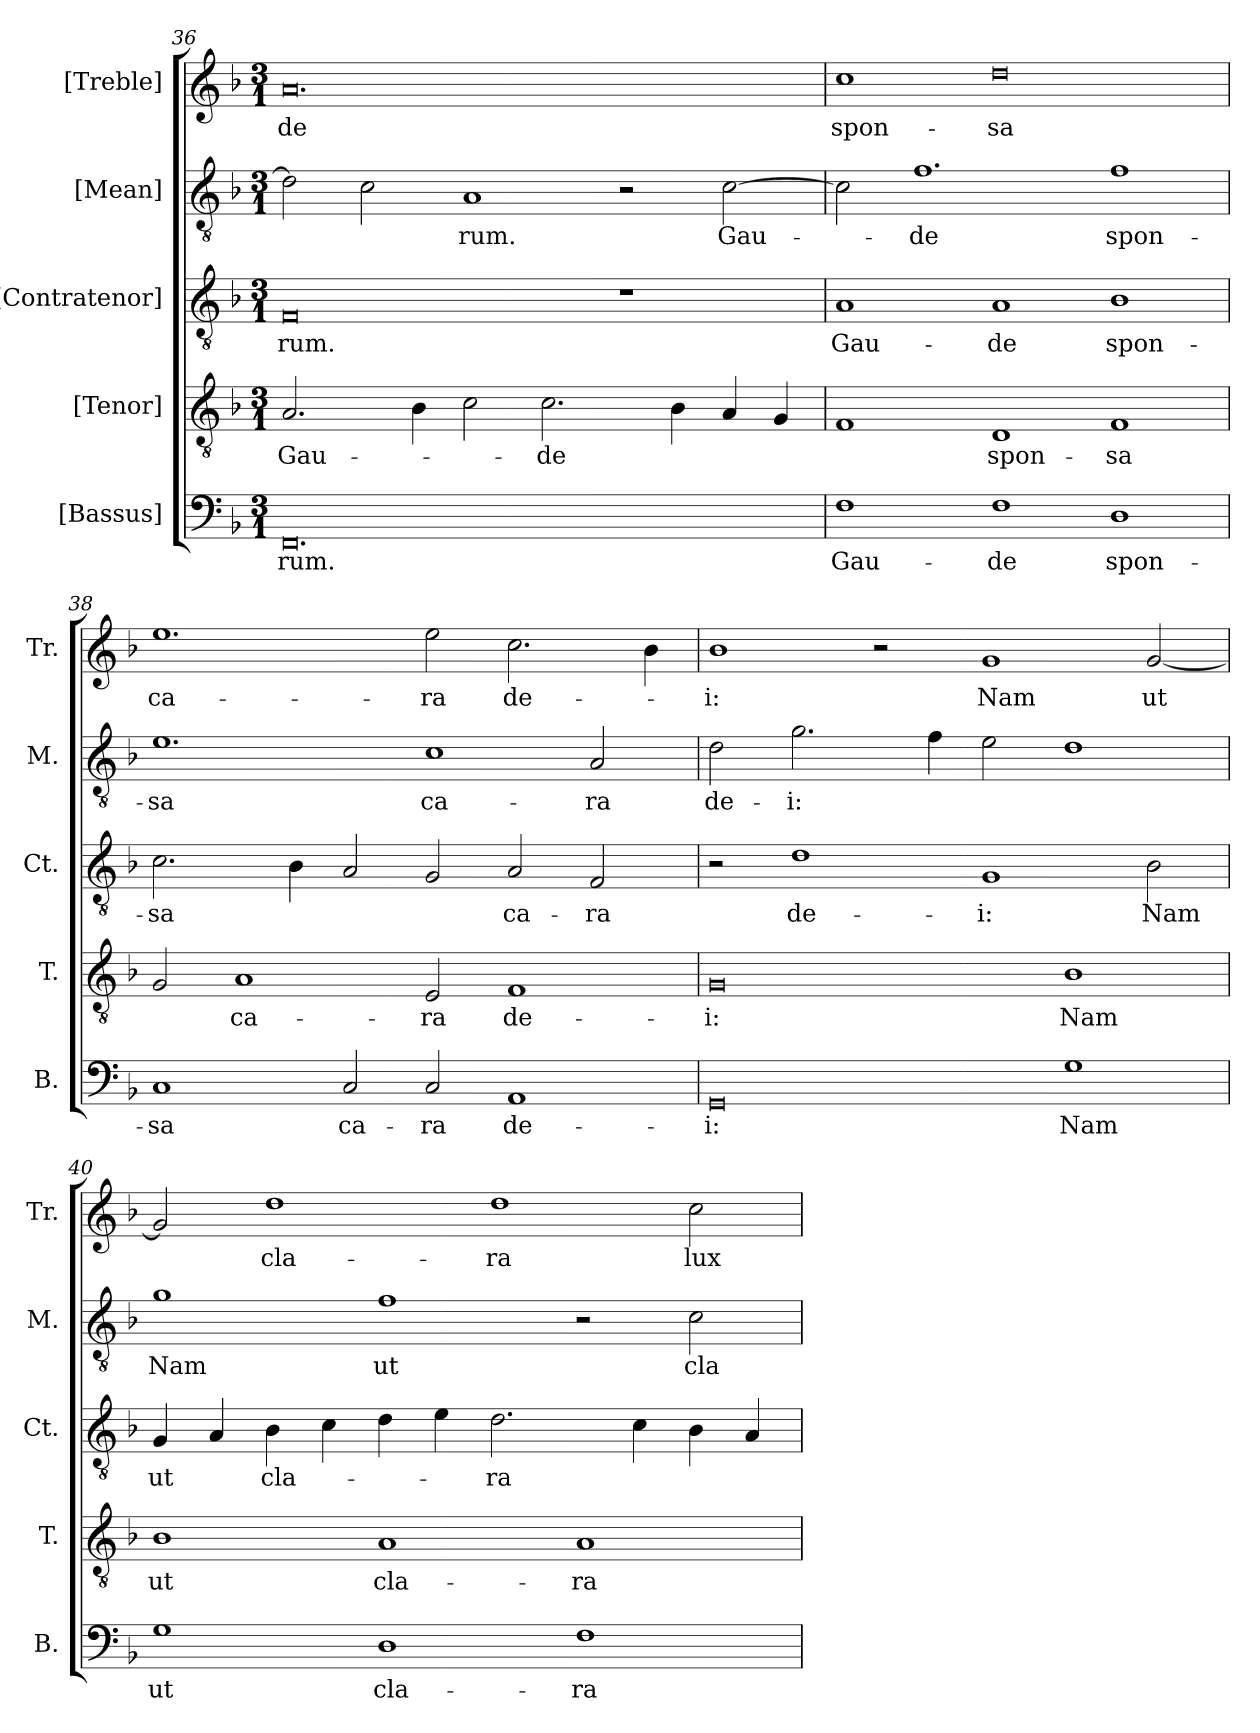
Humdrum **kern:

**kern	**text	**kern	**text	**kern	**text	**kern	**text	**kern	**text
*part5	*part5	*part4	*part4	*part3	*part3	*part2	*part2	*part1	*part1
*staff5	*staff5	*staff4	*staff4	*staff3	*staff3	*staff2	*staff2	*staff1	*staff1
*I"[Bassus]	*	*I"[Tenor]	*	*I"[Contratenor]	*	*I"[Mean]	*	*I"[Treble]	*
*I'B.	*	*I'T.	*	*I'Ct.	*	*I'M.	*	*I'Tr.	*
*clefF4	*	*clefGv2	*	*clefGv2	*	*clefGv2	*	*clefG2	*
*	*	*ITrd7c12	*	*ITrd7c12	*	*ITrd7c12	*	*	*
*k[b-]	*	*k[b-]	*	*k[b-]	*	*k[b-]	*	*k[b-]	*
*F:	*	*F:	*	*F:	*	*F:	*	*F:	*
*M3/1	*	*M3/1	*	*M3/1	*	*M3/1	*	*M3/1	*
=36	=36	=36	=36	=36	=36	=36	=36	=36	=36
!	!LO:LY:b:color=#000000	!	!	!	!	!	!	!	!
!	!	!	!LO:LY:b:color=#000000	!	!	!	!	!	!
!	!	!	!	!	!LO:LY:b:color=#000000	!	!	!	!
!	!	!	!	!	!	!	!	!	!LO:LY:b:color=#000000
0.FFi	-rum.	2.AAi/	Gau-	0FFi	-rum.	2Di\]	.	0.ai	-de
.	.	.	.	.	.	2Ci\	.	.	.
.	.	4BB-i\	.	.	.	.	.	.	.
!	!	!	!	!	!	!	!LO:LY:b:color=#000000	!	!
.	.	2Ci\	.	.	.	1AAi	-rum.	.	.
!	!	!	!LO:LY:b:color=#000000	!	!	!	!	!	!
.	.	2.Ci\	-de	.	.	.	.	.	.
.	.	.	.	1r	.	2r	.	.	.
.	.	4BB-i\	.	.	.	.	.	.	.
!	!	!	!	!	!	!	!LO:LY:b:color=#000000	!	!
.	.	4AAi/	.	.	.	[>2Ci\	Gau-	.	.
.	.	4GGi/	.	.	.	.	.	.	.
!!LO:LB:g=z
=37	=37	=37	=37	=37	=37	=37	=37	=37	=37
!	!LO:LY:b:color=#000000	!	!	!	!	!	!	!	!
!	!	!	!	!	!LO:LY:b:color=#000000	!	!	!	!
!	!	!	!	!	!	!	!	!	!LO:LY:b:color=#000000
1Fi	Gau-	1FFi	.	1AAi	Gau-	2Ci\]	.	1cci	spon-
!	!	!	!	!	!	!	!LO:LY:b:color=#000000	!	!
.	.	.	.	.	.	1.Fi	-de	.	.
!	!LO:LY:b:color=#000000	!	!	!	!	!	!	!	!
!	!	!	!LO:LY:b:color=#000000	!	!	!	!	!	!
!	!	!	!	!	!LO:LY:b:color=#000000	!	!	!	!
!	!	!	!	!	!	!	!	!	!LO:LY:b:color=#000000
1Fi	-de	1DDi	spon-	1AAi	-de	.	.	0ddi	-sa
!	!LO:LY:b:color=#000000	!	!	!	!	!	!	!	!
!	!	!	!LO:LY:b:color=#000000	!	!	!	!	!	!
!	!	!	!	!	!LO:LY:b:color=#000000	!	!	!	!
!	!	!	!	!	!	!	!LO:LY:b:color=#000000	!	!
1Di	spon-	1FFi	-sa	1BB-i	spon-	1Fi	spon-	.	.
=38	=38	=38	=38	=38	=38	=38	=38	=38	=38
!	!LO:LY:b:color=#000000	!	!	!	!	!	!	!	!
!	!	!	!	!	!LO:LY:b:color=#000000	!	!	!	!
!	!	!	!	!	!	!	!LO:LY:b:color=#000000	!	!
!	!	!	!	!	!	!	!	!	!LO:LY:b:color=#000000
1Ci	-sa	2GGi/	.	2.Ci\	-sa	1.Ei	-sa	1.eei	ca-
!	!	!	!LO:LY:b:color=#000000	!	!	!	!	!	!
.	.	1AAi	ca-	.	.	.	.	.	.
.	.	.	.	4BB-i\	.	.	.	.	.
!	!LO:LY:b:color=#000000	!	!	!	!	!	!	!	!
2Ci/	ca-	.	.	2AAi/	.	.	.	.	.
!	!LO:LY:b:color=#000000	!	!	!	!	!	!	!	!
!	!	!	!LO:LY:b:color=#000000	!	!	!	!	!	!
!	!	!	!	!	!	!	!LO:LY:b:color=#000000	!	!
!	!	!	!	!	!	!	!	!	!LO:LY:b:color=#000000
2Ci/	-ra	2EEi/	-ra	2GGi/	.	1Ci	ca-	2eei\	-ra
!	!LO:LY:b:color=#000000	!	!	!	!	!	!	!	!
!	!	!	!LO:LY:b:color=#000000	!	!	!	!	!	!
!	!	!	!	!	!LO:LY:b:color=#000000	!	!	!	!
!	!	!	!	!	!	!	!	!	!LO:LY:b:color=#000000
1AAi	de-	1FFi	de-	2AAi/	ca-	.	.	2.cci\	de-
!	!	!	!	!	!LO:LY:b:color=#000000	!	!	!	!
!	!	!	!	!	!	!	!LO:LY:b:color=#000000	!	!
.	.	.	.	2FFi/	-ra	2AAi/	-ra	.	.
.	.	.	.	.	.	.	.	4b-i\	.
=39	=39	=39	=39	=39	=39	=39	=39	=39	=39
!	!LO:LY:b:color=#000000	!	!	!	!	!	!	!	!
!	!	!	!LO:LY:b:color=#000000	!	!	!	!	!	!
!	!	!	!	!	!	!	!LO:LY:b:color=#000000	!	!
!	!	!	!	!	!	!	!	!	!LO:LY:b:color=#000000
0GGi	-i:	0GGi	-i:	2r	.	2Di\	de-	1b-i	-i:
!	!	!	!	!	!LO:LY:b:color=#000000	!	!	!	!
!	!	!	!	!	!	!	!LO:LY:b:color=#000000	!	!
.	.	.	.	1Di	de-	2.Gi\	-i:	.	.
.	.	.	.	.	.	.	.	2r	.
.	.	.	.	.	.	4Fi\	.	.	.
!	!	!	!	!	!LO:LY:b:color=#000000	!	!	!	!
!	!	!	!	!	!	!	!	!	!LO:LY:b:color=#000000
.	.	.	.	1GGi	-i:	2Ei\	.	1gi	Nam
!	!LO:LY:b:color=#000000	!	!	!	!	!	!	!	!
!	!	!	!LO:LY:b:color=#000000	!	!	!	!	!	!
1Gi	Nam	1BB-i	Nam	.	.	1Di	.	.	.
!	!	!	!	!	!LO:LY:b:color=#000000	!	!	!	!
!	!	!	!	!	!	!	!	!	!LO:LY:b:color=#000000
.	.	.	.	2BB-i\	Nam	.	.	[<2gi/	ut
!!LO:PB:g=z
=40	=40	=40	=40	=40	=40	=40	=40	=40	=40
!	!LO:LY:b:color=#000000	!	!	!	!	!	!	!	!
!	!	!	!LO:LY:b:color=#000000	!	!	!	!	!	!
!	!	!	!	!	!LO:LY:b:color=#000000	!	!	!	!
!	!	!	!	!	!	!	!LO:LY:b:color=#000000	!	!
1Gi	ut	1BB-i	ut	4GGi/	ut	1Gi	Nam	2gi/]	.
.	.	.	.	4AAi/	.	.	.	.	.
!	!	!	!	!	!LO:LY:b:color=#000000	!	!	!	!
!	!	!	!	!	!	!	!	!	!LO:LY:b:color=#000000
.	.	.	.	4BB-i\	cla-	.	.	1ddi	cla-
.	.	.	.	4Ci\	.	.	.	.	.
!	!LO:LY:b:color=#000000	!	!	!	!	!	!	!	!
!	!	!	!LO:LY:b:color=#000000	!	!	!	!	!	!
!	!	!	!	!	!	!	!LO:LY:b:color=#000000	!	!
1Di	cla-	1AAi	cla-	4Di\	.	1Fi	ut	.	.
.	.	.	.	4Ei\	.	.	.	.	.
!	!	!	!	!	!LO:LY:b:color=#000000	!	!	!	!
!	!	!	!	!	!	!	!	!	!LO:LY:b:color=#000000
.	.	.	.	2.Di\	-ra	.	.	1ddi	-ra
!	!LO:LY:b:color=#000000	!	!	!	!	!	!	!	!
!	!	!	!LO:LY:b:color=#000000	!	!	!	!	!	!
1Fi	-ra	1AAi	-ra	.	.	2r	.	.	.
.	.	.	.	4Ci\	.	.	.	.	.
!	!	!	!	!	!	!	!LO:LY:b:color=#000000	!	!
!	!	!	!	!	!	!	!	!	!LO:LY:b:color=#000000
.	.	.	.	4BB-i\	.	2Ci\	cla-	2cci\	lux
.	.	.	.	4AAi/	.	.	.	.	.
=	=	=	=	=	=	=	=	=	=
*-	*-	*-	*-	*-	*-	*-	*-	*-	*-
